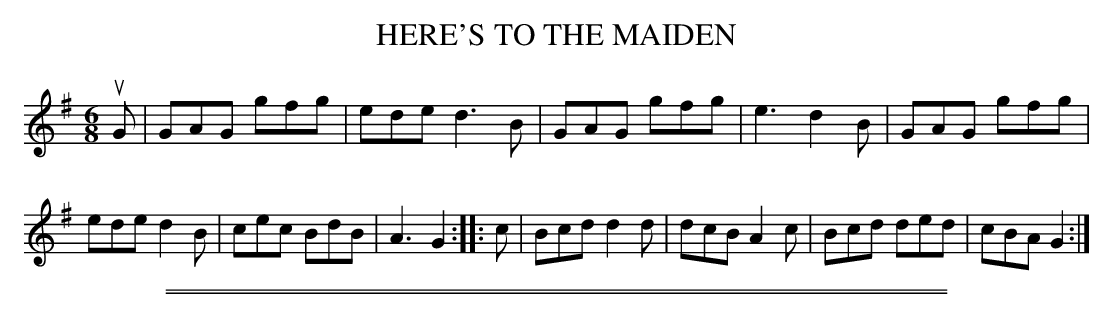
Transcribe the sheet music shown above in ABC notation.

X:1
T: HERE'S TO THE MAIDEN
M: 6/8
L: 1/8
K: G
uG |\
GAG gfg | ede d3B | GAG gfg | e3 d2B |\
GAG gfg | ede d2B | cec BdB | A3 G2 ::\
c |\
Bcd d2d | dcB A2c | Bcd ded | cBA G2 :|
